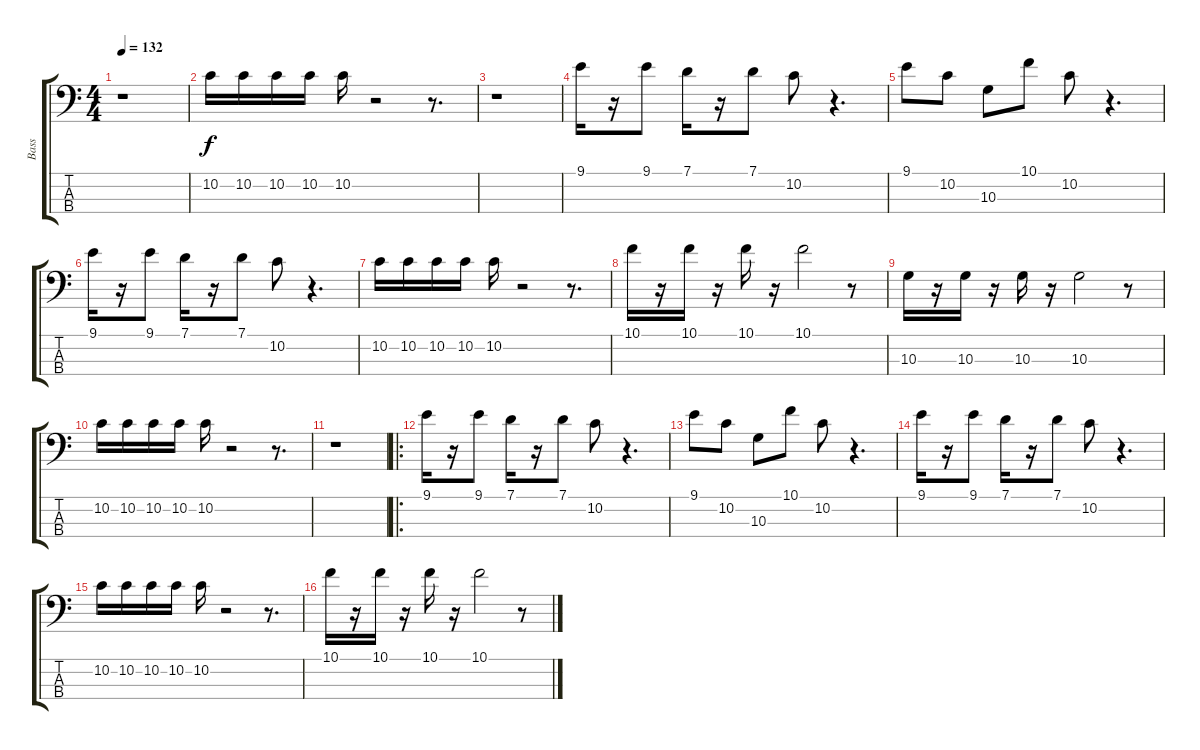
\track ("Bass" "Bass") {instrument electricbassfinger}
\staff {score tabs}
\tuning (G2 D2 A1 E1) {hide}
\ts (4 4)
\tempo 132
\clef f4
\ks c
r.1{dy f instrument electricbassfinger} |
10.2.16 10.2.16 10.2.16 10.2.16 10.2.16 r.2 r.8{d} |
r.1 |
9.1.16 r.16 9.1.8 7.1.16 r.16 7.1.8 10.2.8 r.4{d} |
9.1.8 10.2.8 10.3.8 10.1.8 10.2.8 r.4{d} |
9.1.16 r.16 9.1.8 7.1.16 r.16 7.1.8 10.2.8 r.4{d} |
10.2.16 10.2.16 10.2.16 10.2.16 10.2.16 r.2 r.8{d} |
10.1.16 r.16 10.1.16 r.16 10.1.16 r.16 10.1.2 r.8 |
10.3.16 r.16 10.3.16 r.16 10.3.16 r.16 10.3.2 r.8 |
10.2.16 10.2.16 10.2.16 10.2.16 10.2.16 r.2 r.8{d} |
r.1 |
\ro
9.1.16 r.16 9.1.8 7.1.16 r.16 7.1.8 10.2.8 r.4{d} |
9.1.8 10.2.8 10.3.8 10.1.8 10.2.8 r.4{d} |
9.1.16 r.16 9.1.8 7.1.16 r.16 7.1.8 10.2.8 r.4{d} |
10.2.16 10.2.16 10.2.16 10.2.16 10.2.16 r.2 r.8{d} |
10.1.16 r.16 10.1.16 r.16 10.1.16 r.16 10.1.2 r.8
